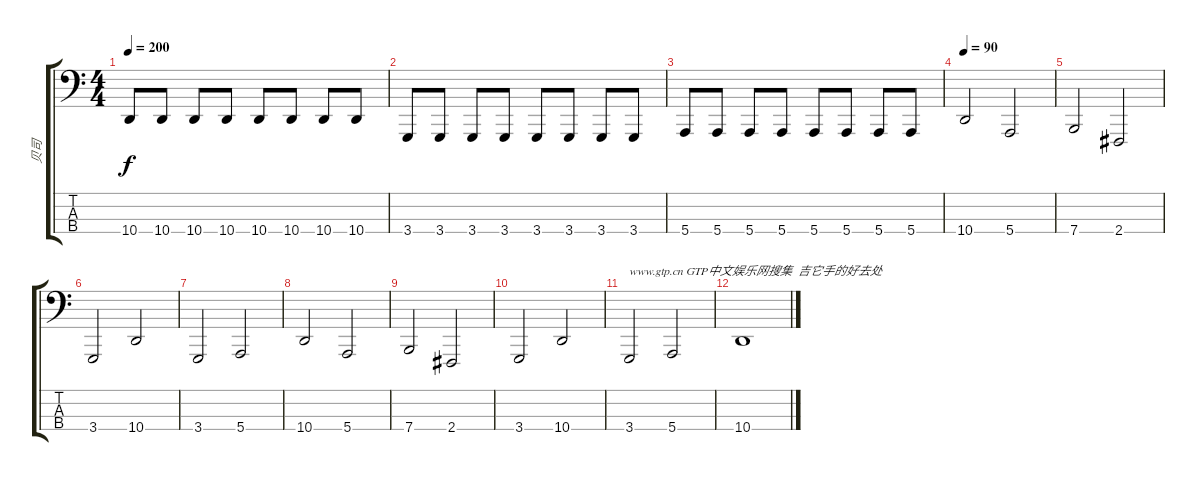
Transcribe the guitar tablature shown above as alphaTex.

\track ("贝司" "贝司") {instrument synthvoice}
\staff {score tabs}
\tuning (G2 D2 A1 E1) {hide}
\ts (4 4)
\tempo 200
\clef f4
\ks c
10.4.8{dy f} 10.4.8 10.4.8 10.4.8 10.4.8 10.4.8 10.4.8 10.4.8 |
3.4.8 3.4.8 3.4.8 3.4.8 3.4.8 3.4.8 3.4.8 3.4.8 |
5.4.8 5.4.8 5.4.8 5.4.8 5.4.8 5.4.8 5.4.8 5.4.8 |
\tempo 90
10.4.2 5.4.2 |
7.4.2 2.4.2 |
3.4.2 10.4.2 |
3.4.2 5.4.2 |
10.4.2 5.4.2 |
7.4.2 2.4.2 |
3.4.2 10.4.2 |
3.4.2{txt "www.gtp.cn GTP中文娱乐网搜集  吉它手的好去处"} 5.4.2 |
10.4.1
